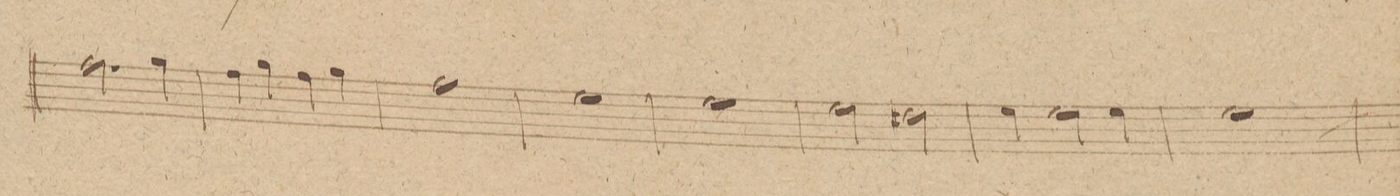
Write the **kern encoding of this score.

**kern	**dynam
*I"Oboi 2do	*
*clefG2	*
*k[f#c#g#]	*
*met(c|)	*
*M2/2	*
2.ff#\	.
4gg#\	.
=112	=112
4ff#\	.
4gg#\	.
4ff#\	.
4gg#\	.
=113	=113
1ff#	.
=114	=114
1ee	.
=115	=115
1ee	.
=116	=116
2ee\	.
2dd#X\	.
=117	=117
4ee\	.
2ee\	.
4ee\	.
=118	=118
[1ee	.
=119	=119
*-	*-
